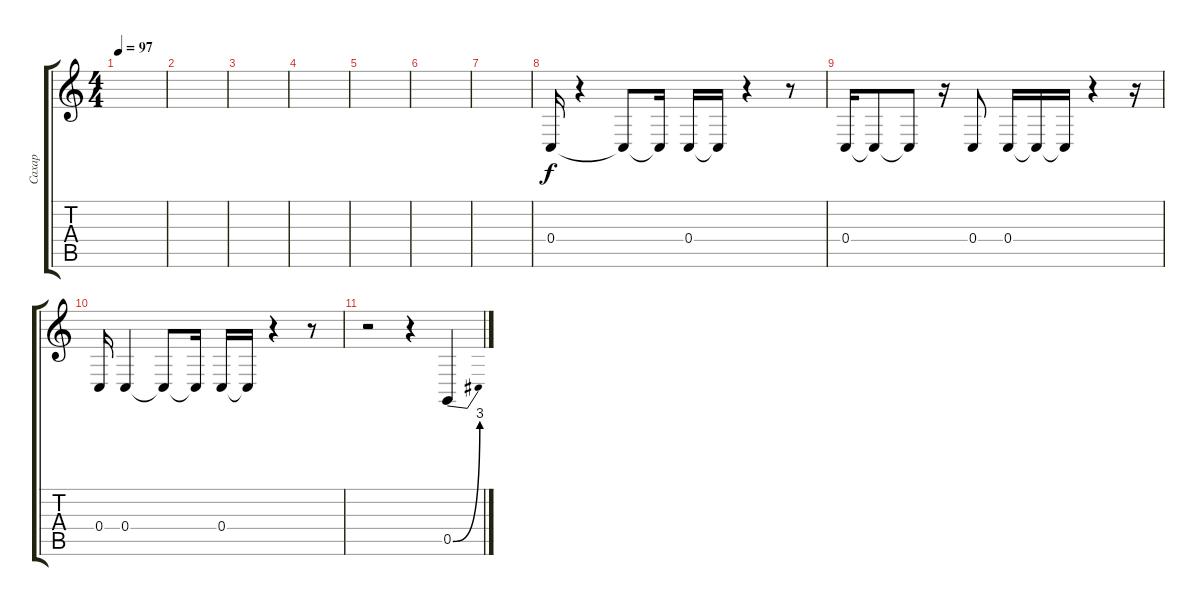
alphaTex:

\track ("Сахар" "Сахар") {instrument clarinet}
\staff {score tabs}
\tuning (D4 A3 F3 C3 G2 C2) {hide}
\ts (4 4)
\tempo 97
\clef g2
\ks c
|
|
|
|
|
|
|
0.4.16{dy f} r.4 0.4{t}.8 0.4{t}.16 0.4.16 0.4{t}.16 r.4 r.8 |
0.4.16 0.4{t}.8 0.4{t}.8 r.16 0.4.8 0.4.16 0.4{t}.16 0.4{t}.16 r.4 r.16 |
0.4.16 0.4.4 0.4{t}.8 0.4{t}.16 0.4.16 0.4{t}.16 r.4 r.8 |
r.2 r.4 0.5{be (bend 0 0 60 12)}.4
